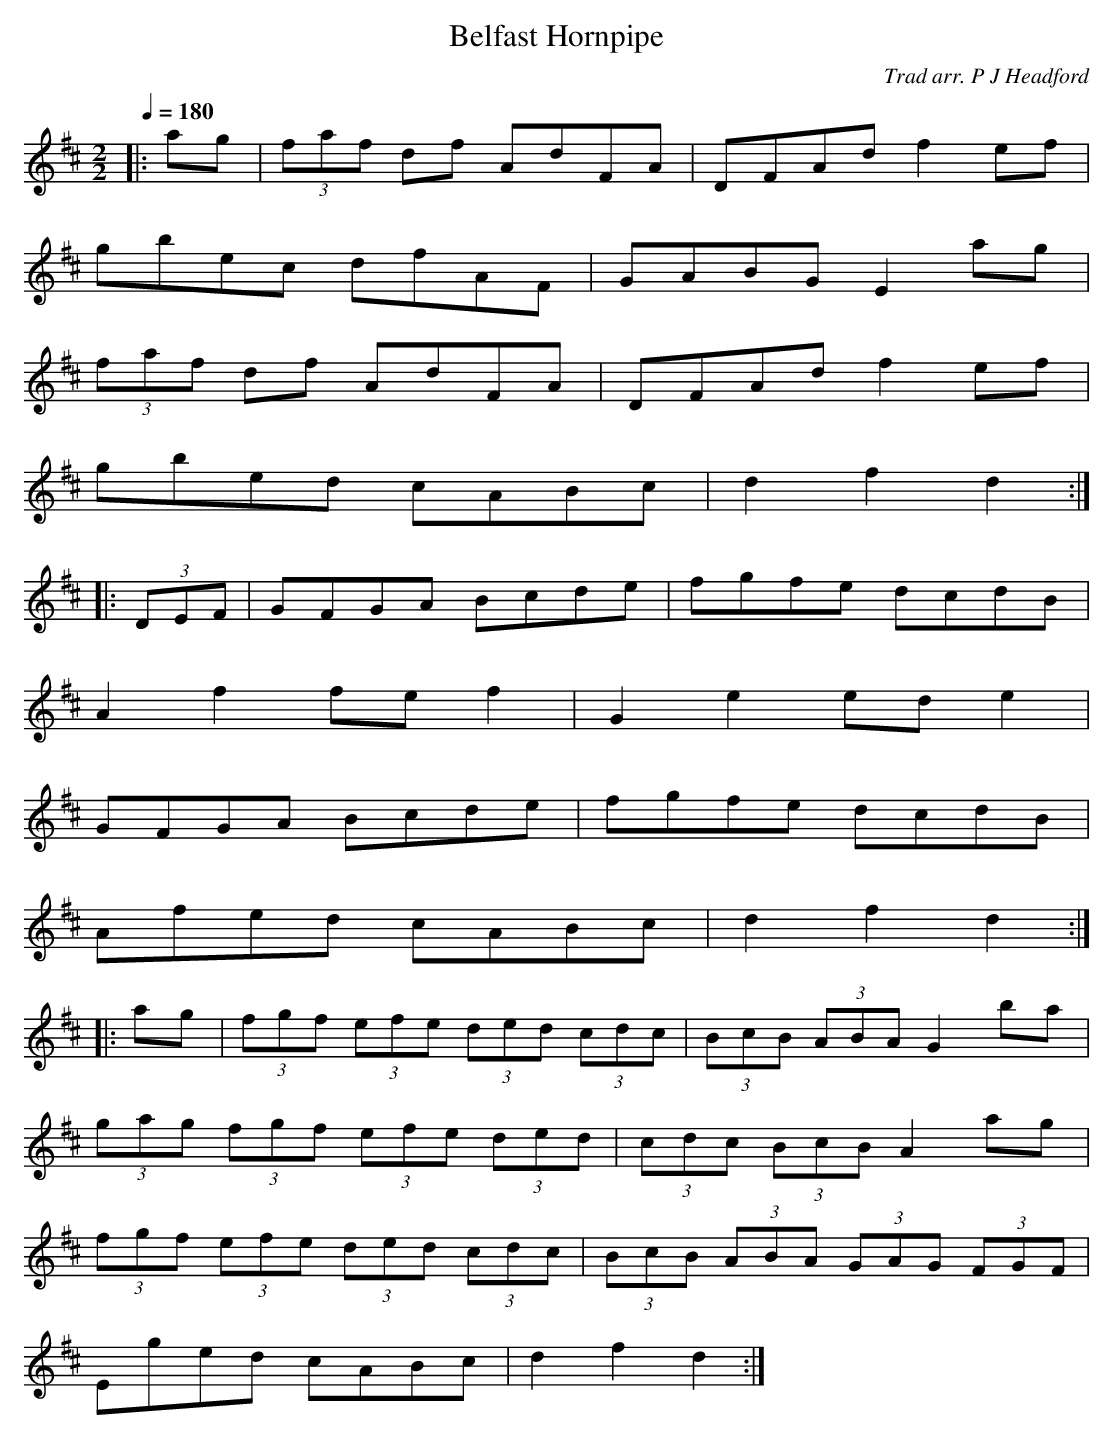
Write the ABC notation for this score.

X:1
T:Belfast Hornpipe
C:Trad arr. P J Headford
M:2/2
L:1/8
Q:1/4=180
K:D
|:ag|(3faf df AdFA|DFAd f2ef|
gbec dfAF|GABG E2ag|
(3faf df AdFA|DFAd f2ef|
gbed cABc|d2f2 d2:|
|:(3DEF|GFGA Bcde|fgfe dcdB|
A2f2 fef2|G2e2 ede2|
GFGA Bcde|fgfe dcdB|
Afed cABc|d2f2 d2:|
|:ag|(3fgf (3efe (3ded (3cdc|(3BcB (3ABA G2ba|
(3gag (3fgf (3efe (3ded|(3cdc (3BcB A2ag|
(3fgf (3efe (3ded (3cdc|(3BcB (3ABA (3GAG (3FGF|
Eged cABc|d2f2 d2:|]
